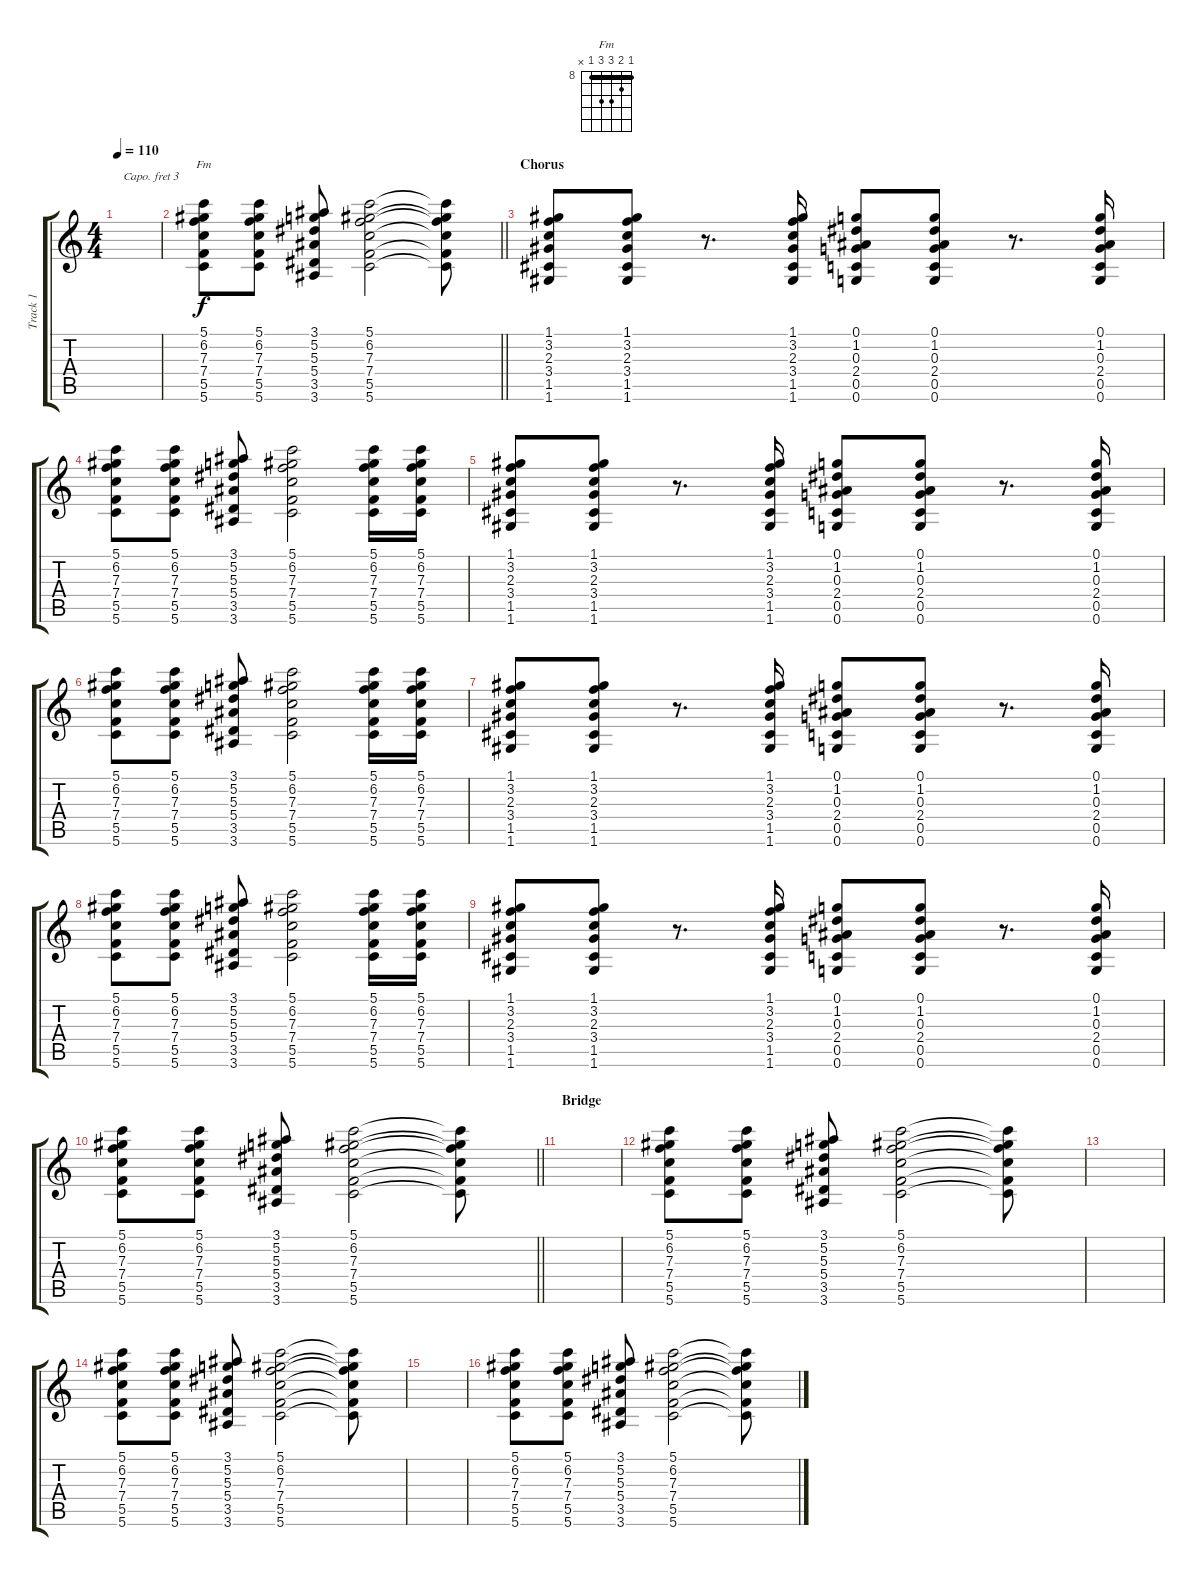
\track ("Track 1" "Track 1") {instrument acousticguitarsteel}
\staff {score tabs}
\capo 3
\tuning (E4 B3 G3 D3 A2 E2) {hide}
\chord ("Fm" 8 9 10 10 8 x) {firstfret 8 barre 8}
\ts (4 4)
\tempo 110
\clef g2
\ks c
|
\barLineRight lightlight
(5.1 6.2 7.3 7.4 5.5 5.6).8{ch "Fm"} (5.1 6.2 7.3 7.4 5.5 5.6).8 (3.1 5.2 5.3 5.4 3.5 3.6).8 (5.1 6.2 7.3 7.4 5.5 5.6).2 (5.1{t} 6.2{t} 7.3{t} 7.4{t} 5.5{t} 5.6{t}).8 |
\section ("" "Chorus")
(1.1 3.2 2.3 3.4 1.5 1.6).8 (1.1 3.2 2.3 3.4 1.5 1.6).8 r.8{d} (1.1 3.2 2.3 3.4 1.5 1.6).16 (0.1 1.2 0.3 2.4 0.5 0.6).8 (0.1 1.2 0.3 2.4 0.5 0.6).8 r.8{d} (0.1 1.2 0.3 2.4 0.5 0.6).16 |
(5.1 6.2 7.3 7.4 5.5 5.6).8 (5.1 6.2 7.3 7.4 5.5 5.6).8 (3.1 5.2 5.3 5.4 3.5 3.6).8 (5.1 6.2 7.3 7.4 5.5 5.6).2 (5.1 6.2 7.3 7.4 5.5 5.6).16 (5.1 6.2 7.3 7.4 5.5 5.6).16 |
(1.1 3.2 2.3 3.4 1.5 1.6).8 (1.1 3.2 2.3 3.4 1.5 1.6).8 r.8{d} (1.1 3.2 2.3 3.4 1.5 1.6).16 (0.1 1.2 0.3 2.4 0.5 0.6).8 (0.1 1.2 0.3 2.4 0.5 0.6).8 r.8{d} (0.1 1.2 0.3 2.4 0.5 0.6).16 |
(5.1 6.2 7.3 7.4 5.5 5.6).8 (5.1 6.2 7.3 7.4 5.5 5.6).8 (3.1 5.2 5.3 5.4 3.5 3.6).8 (5.1 6.2 7.3 7.4 5.5 5.6).2 (5.1 6.2 7.3 7.4 5.5 5.6).16 (5.1 6.2 7.3 7.4 5.5 5.6).16 |
(1.1 3.2 2.3 3.4 1.5 1.6).8 (1.1 3.2 2.3 3.4 1.5 1.6).8 r.8{d} (1.1 3.2 2.3 3.4 1.5 1.6).16 (0.1 1.2 0.3 2.4 0.5 0.6).8 (0.1 1.2 0.3 2.4 0.5 0.6).8 r.8{d} (0.1 1.2 0.3 2.4 0.5 0.6).16 |
(5.1 6.2 7.3 7.4 5.5 5.6).8 (5.1 6.2 7.3 7.4 5.5 5.6).8 (3.1 5.2 5.3 5.4 3.5 3.6).8 (5.1 6.2 7.3 7.4 5.5 5.6).2 (5.1 6.2 7.3 7.4 5.5 5.6).16 (5.1 6.2 7.3 7.4 5.5 5.6).16 |
(1.1 3.2 2.3 3.4 1.5 1.6).8 (1.1 3.2 2.3 3.4 1.5 1.6).8 r.8{d} (1.1 3.2 2.3 3.4 1.5 1.6).16 (0.1 1.2 0.3 2.4 0.5 0.6).8 (0.1 1.2 0.3 2.4 0.5 0.6).8 r.8{d} (0.1 1.2 0.3 2.4 0.5 0.6).16 |
\barLineRight lightlight
(5.1 6.2 7.3 7.4 5.5 5.6).8 (5.1 6.2 7.3 7.4 5.5 5.6).8 (3.1 5.2 5.3 5.4 3.5 3.6).8 (5.1 6.2 7.3 7.4 5.5 5.6).2 (5.1{t} 6.2{t} 7.3{t} 7.4{t} 5.5{t} 5.6{t}).8 |
\section ("" "Bridge")
|
(5.1 6.2 7.3 7.4 5.5 5.6).8 (5.1 6.2 7.3 7.4 5.5 5.6).8 (3.1 5.2 5.3 5.4 3.5 3.6).8 (5.1 6.2 7.3 7.4 5.5 5.6).2 (5.1{t} 6.2{t} 7.3{t} 7.4{t} 5.5{t} 5.6{t}).8 |
|
(5.1 6.2 7.3 7.4 5.5 5.6).8 (5.1 6.2 7.3 7.4 5.5 5.6).8 (3.1 5.2 5.3 5.4 3.5 3.6).8 (5.1 6.2 7.3 7.4 5.5 5.6).2 (5.1{t} 6.2{t} 7.3{t} 7.4{t} 5.5{t} 5.6{t}).8 |
|
(5.1 6.2 7.3 7.4 5.5 5.6).8 (5.1 6.2 7.3 7.4 5.5 5.6).8 (3.1 5.2 5.3 5.4 3.5 3.6).8 (5.1 6.2 7.3 7.4 5.5 5.6).2 (5.1{t} 6.2{t} 7.3{t} 7.4{t} 5.5{t} 5.6{t}).8
